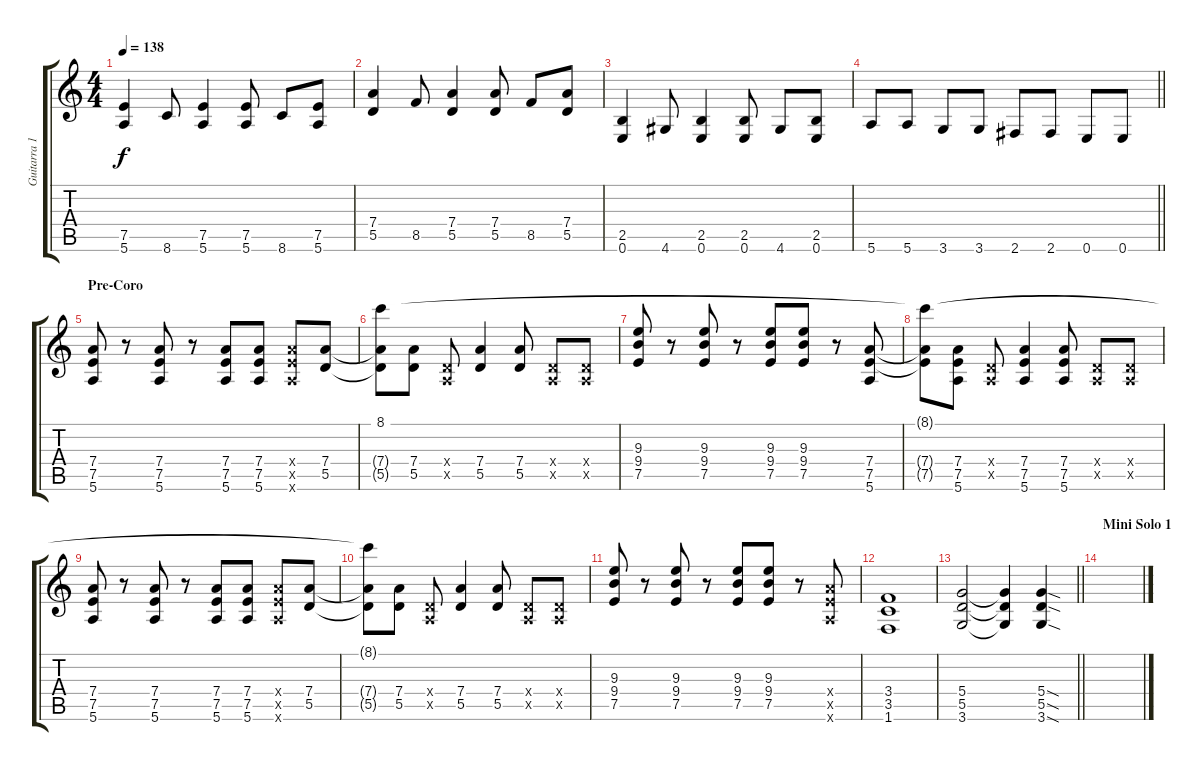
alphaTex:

\track ("Guitarra 1" "Guitarra 1") {instrument acousticguitarsteel}
\staff {score tabs}
\tuning (E4 B3 G3 D3 A2 E2) {hide}
\ts (4 4)
\tempo 138
\clef g2
\ks c
(7.5 5.6).4{dy f volume 16 instrument acousticguitarnylon} 8.6.8 (7.5 5.6).4 (7.5 5.6).8 8.6.8 (7.5 5.6).8 |
(7.4 5.5).4 8.5.8 (7.4 5.5).4 (7.4 5.5).8 8.5.8 (7.4 5.5).8 |
(2.5 0.6).4 4.6.8 (2.5 0.6).4 (2.5 0.6).8 4.6.8 (2.5 0.6).8 |
\barLineRight lightlight
5.6.8 5.6.8 3.6.8 3.6.8 2.6.8 2.6.8 0.6.8 0.6.8 |
\section ("" "Pre-Coro")
(7.4 7.5 5.6).8 r.8 (7.4 7.5 5.6).8 r.8 (7.4 7.5 5.6).8 (7.4 7.5 5.6).8 (7.4{x} 7.5{x} 5.6{x}).8 (7.4 5.5).8 |
(8.1 7.4{t} 5.5{t}).8 (7.4 5.5).8 (0.4{x} 0.5{x}).8 (7.4 5.5).4 (7.4 5.5).8 (0.4{x} 0.5{x}).8 (0.4{x} 0.5{x}).8 |
(9.3 9.4 7.5).8 r.8 (9.3 9.4 7.5).8 r.8 (9.3 9.4 7.5).8 (9.3 9.4 7.5).8 r.8 (7.4 7.5 5.6).8 |
(8.1{t} 7.4{t} 7.5{t}).8 (7.4 7.5 5.6).8 (0.4{x} 0.5{x}).8 (7.4 7.5 5.6).4 (7.4 7.5 5.6).8 (0.4{x} 0.5{x}).8 (0.4{x} 0.5{x}).8 |
(7.4 7.5 5.6).8 r.8 (7.4 7.5 5.6).8 r.8 (7.4 7.5 5.6).8 (7.4 7.5 5.6).8 (7.4{x} 7.5{x} 5.6{x}).8 (7.4 5.5).8 |
(8.1{t} 7.4{t} 5.5{t}).8 (7.4 5.5).8 (0.4{x} 0.5{x}).8 (7.4 5.5).4 (7.4 5.5).8 (0.4{x} 0.5{x}).8 (0.4{x} 0.5{x}).8 |
(9.3 9.4 7.5).8 r.8 (9.3 9.4 7.5).8 r.8 (9.3 9.4 7.5).8 (9.3 9.4 7.5).8 r.8 (7.4{x} 7.5{x} 5.6{x}).8 |
(3.4 3.5 1.6).1 |
\barLineRight lightlight
(5.4 5.5 3.6).2 (5.4{t} 5.5{t} 3.6{t}).4 (5.4{sod} 5.5{sod} 3.6{sod}).4 |
\section ("" "Mini Solo 1")
